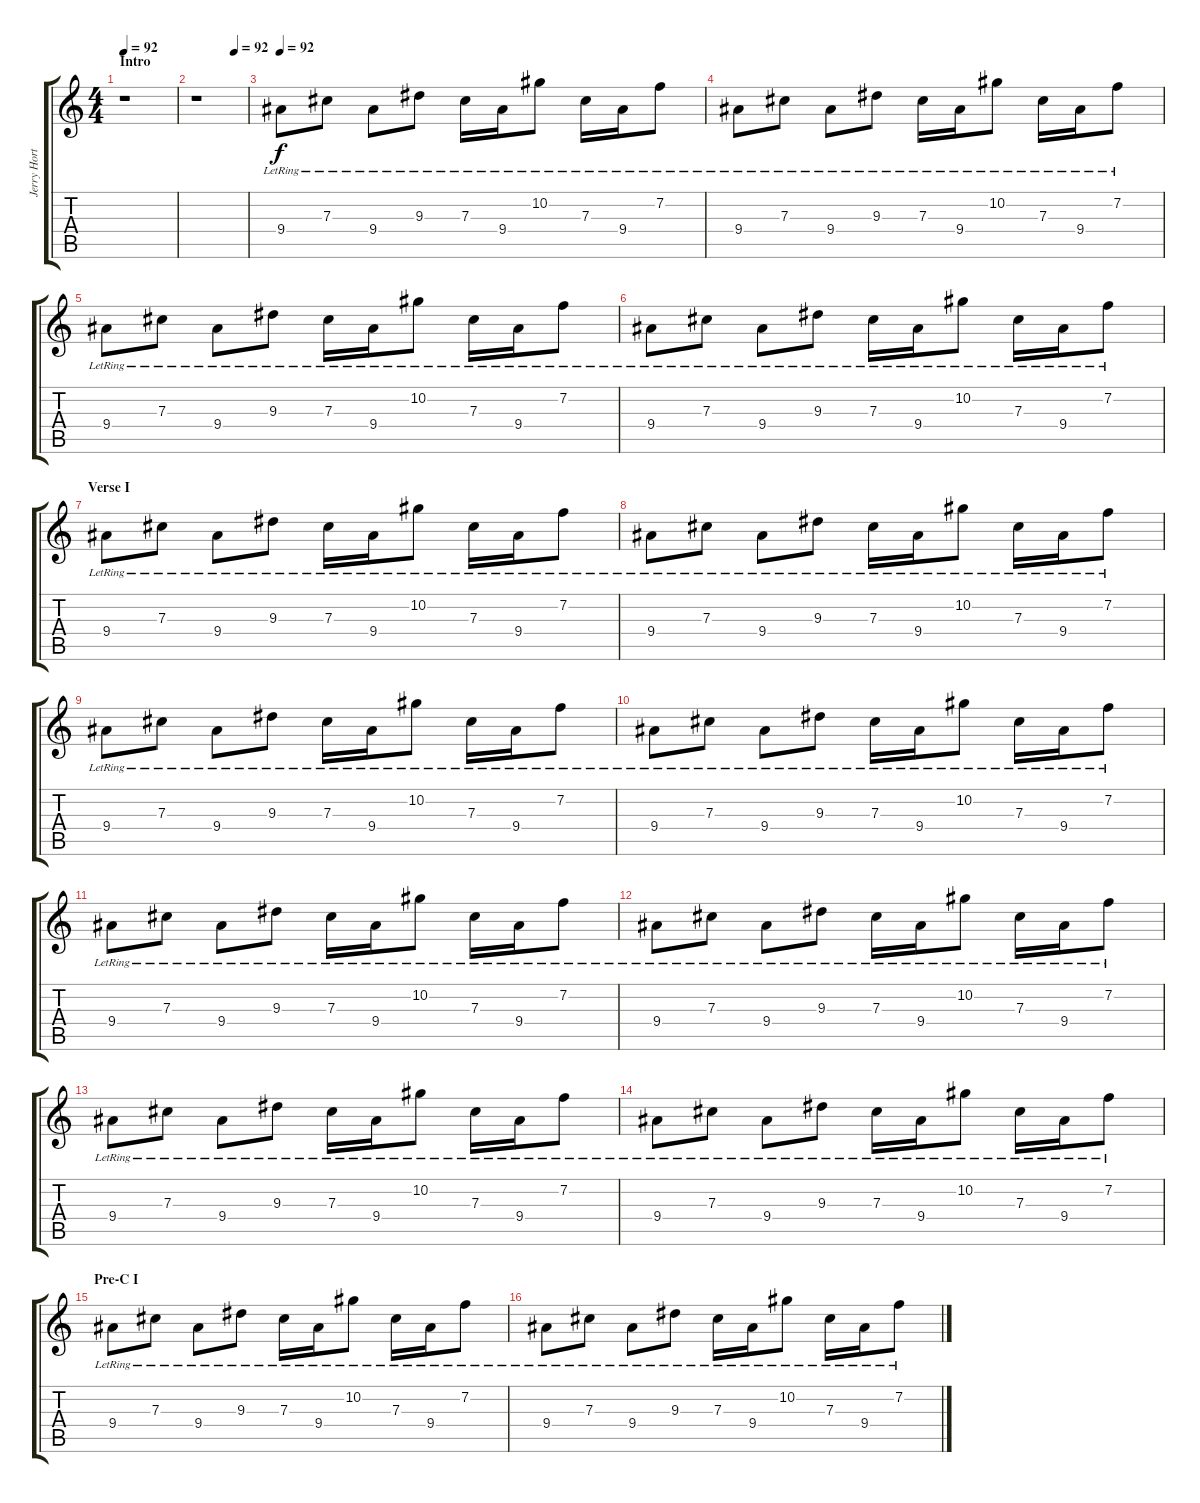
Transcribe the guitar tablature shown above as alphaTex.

\track ("Jerry Horton - Clean Guitar" "Jerry Hort") {instrument electricguitarclean}
\staff {score tabs}
\tuning (Eb4 Bb3 Gb3 Db3 Ab2 Db2) {hide}
\ts (4 4)
\section ("" "Intro")
\tempo 92
\tempo 115
\tempo 92
\clef g2
\ks c
r.1{dy f instrument electricguitarclean} |
\tempo (92 0.75)
r.1 |
\tempo 92
9.4{lr}.8 7.3{lr}.8 9.4{lr}.8 9.3{lr}.8 7.3{lr}.16 9.4{lr}.16 10.2{lr}.8 7.3{lr}.16 9.4{lr}.16 7.2{lr}.8 |
9.4{lr}.8 7.3{lr}.8 9.4{lr}.8 9.3{lr}.8 7.3{lr}.16 9.4{lr}.16 10.2{lr}.8 7.3{lr}.16 9.4{lr}.16 7.2{lr}.8 |
9.4{lr}.8 7.3{lr}.8 9.4{lr}.8 9.3{lr}.8 7.3{lr}.16 9.4{lr}.16 10.2{lr}.8 7.3{lr}.16 9.4{lr}.16 7.2{lr}.8 |
9.4{lr}.8 7.3{lr}.8 9.4{lr}.8 9.3{lr}.8 7.3{lr}.16 9.4{lr}.16 10.2{lr}.8 7.3{lr}.16 9.4{lr}.16 7.2{lr}.8 |
\section ("" "Verse I")
9.4{lr}.8 7.3{lr}.8 9.4{lr}.8 9.3{lr}.8 7.3{lr}.16 9.4{lr}.16 10.2{lr}.8 7.3{lr}.16 9.4{lr}.16 7.2{lr}.8 |
9.4{lr}.8 7.3{lr}.8 9.4{lr}.8 9.3{lr}.8 7.3{lr}.16 9.4{lr}.16 10.2{lr}.8 7.3{lr}.16 9.4{lr}.16 7.2{lr}.8 |
9.4{lr}.8 7.3{lr}.8 9.4{lr}.8 9.3{lr}.8 7.3{lr}.16 9.4{lr}.16 10.2{lr}.8 7.3{lr}.16 9.4{lr}.16 7.2{lr}.8 |
9.4{lr}.8 7.3{lr}.8 9.4{lr}.8 9.3{lr}.8 7.3{lr}.16 9.4{lr}.16 10.2{lr}.8 7.3{lr}.16 9.4{lr}.16 7.2{lr}.8 |
9.4{lr}.8 7.3{lr}.8 9.4{lr}.8 9.3{lr}.8 7.3{lr}.16 9.4{lr}.16 10.2{lr}.8 7.3{lr}.16 9.4{lr}.16 7.2{lr}.8 |
9.4{lr}.8 7.3{lr}.8 9.4{lr}.8 9.3{lr}.8 7.3{lr}.16 9.4{lr}.16 10.2{lr}.8 7.3{lr}.16 9.4{lr}.16 7.2{lr}.8 |
9.4{lr}.8 7.3{lr}.8 9.4{lr}.8 9.3{lr}.8 7.3{lr}.16 9.4{lr}.16 10.2{lr}.8 7.3{lr}.16 9.4{lr}.16 7.2{lr}.8 |
9.4{lr}.8 7.3{lr}.8 9.4{lr}.8 9.3{lr}.8 7.3{lr}.16 9.4{lr}.16 10.2{lr}.8 7.3{lr}.16 9.4{lr}.16 7.2{lr}.8 |
\section ("" "Pre-C I")
9.4{lr}.8 7.3{lr}.8 9.4{lr}.8 9.3{lr}.8 7.3{lr}.16 9.4{lr}.16 10.2{lr}.8 7.3{lr}.16 9.4{lr}.16 7.2{lr}.8 |
9.4{lr}.8 7.3{lr}.8 9.4{lr}.8 9.3{lr}.8 7.3{lr}.16 9.4{lr}.16 10.2{lr}.8 7.3{lr}.16 9.4{lr}.16 7.2{lr}.8
